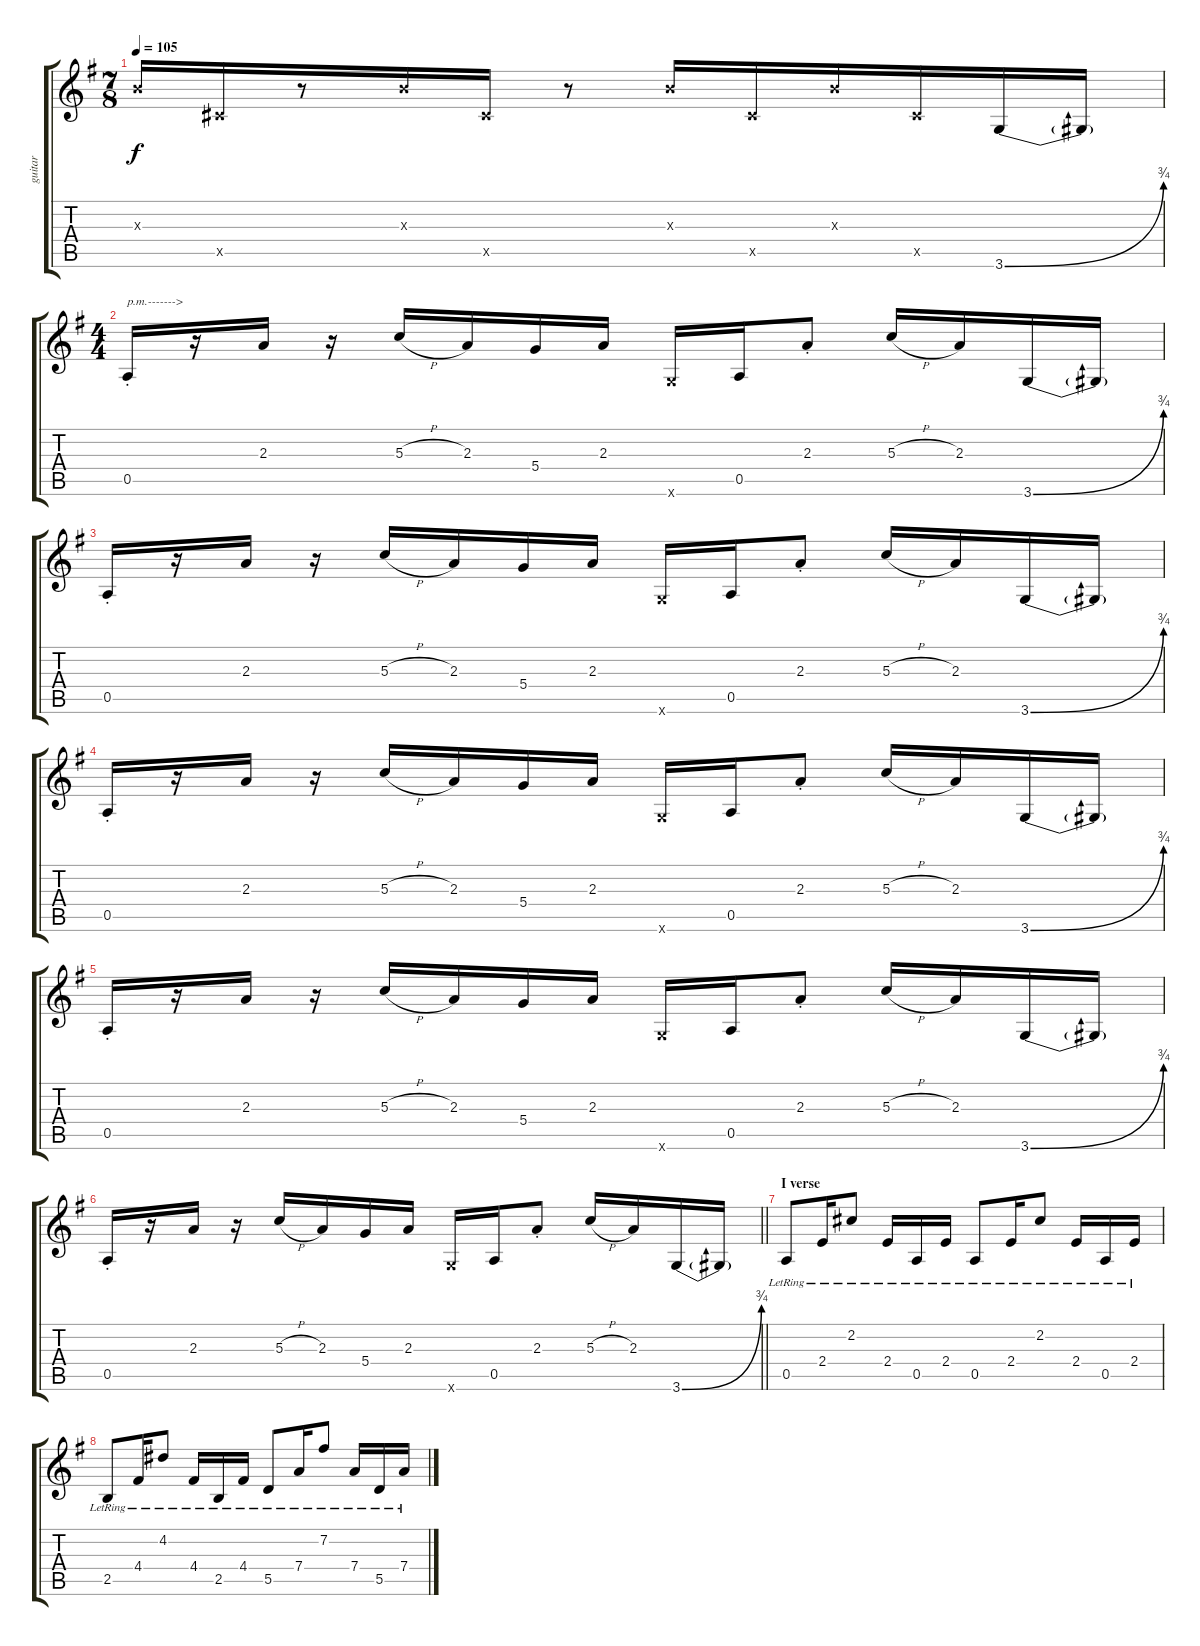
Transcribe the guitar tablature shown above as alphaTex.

\track ("guitar" "guitar") {instrument electricguitarmuted}
\staff {score tabs}
\tuning (E4 B3 G3 D3 A2 E2) {hide}
\ts (7 8)
\tempo 105
\clef g2
\ks g
4.3{x}.16{dy f instrument electricguitarmuted} 4.5{x}.16 r.8 4.3{x}.16 4.5{x}.16 r.8 4.3{x}.16 4.5{x}.16 4.3{x}.16 4.5{x}.16 3.6{be (bend 0 0 60 3)}.16 3.6{t}.16 |
\ts (4 4)
0.5{st}.16{txt "p.m.------->"} r.16 2.3.16 r.16 5.3{h}.16 2.3.16 5.4.16 2.3.16 3.6{x}.16 0.5.16 2.3{st}.8 5.3{h}.16 2.3.16 3.6{be (bend 0 0 60 3)}.16 3.6{t}.16 |
0.5{st}.16 r.16 2.3.16 r.16 5.3{h}.16 2.3.16 5.4.16 2.3.16 3.6{x}.16 0.5.16 2.3{st}.8 5.3{h}.16 2.3.16 3.6{be (bend 0 0 60 3)}.16 3.6{t}.16 |
0.5{st}.16 r.16 2.3.16 r.16 5.3{h}.16 2.3.16 5.4.16 2.3.16 3.6{x}.16 0.5.16 2.3{st}.8 5.3{h}.16 2.3.16 3.6{be (bend 0 0 60 3)}.16 3.6{t}.16 |
0.5{st}.16 r.16 2.3.16 r.16 5.3{h}.16 2.3.16 5.4.16 2.3.16 3.6{x}.16 0.5.16 2.3{st}.8 5.3{h}.16 2.3.16 3.6{be (bend 0 0 60 3)}.16 3.6{t}.16 |
\barLineRight lightlight
0.5{st}.16 r.16 2.3.16 r.16 5.3{h}.16 2.3.16 5.4.16 2.3.16 3.6{x}.16 0.5.16 2.3{st}.8 5.3{h}.16 2.3.16 3.6{be (bend 0 0 60 3)}.16 3.6{t}.16 |
\section ("" "I verse")
0.5{lr}.8 2.4{lr}.16 2.2{lr}.8 2.4{lr}.16 0.5{lr}.16 2.4{lr}.16 0.5{lr}.8 2.4{lr}.16 2.2{lr}.8 2.4{lr}.16 0.5{lr}.16 2.4{lr}.16 |
2.5{lr}.8 4.4{lr}.16 4.2{lr}.8 4.4{lr}.16 2.5{lr}.16 4.4{lr}.16 5.5{lr}.8 7.4{lr}.16 7.2{lr}.8 7.4{lr}.16 5.5{lr}.16 7.4{lr}.16
